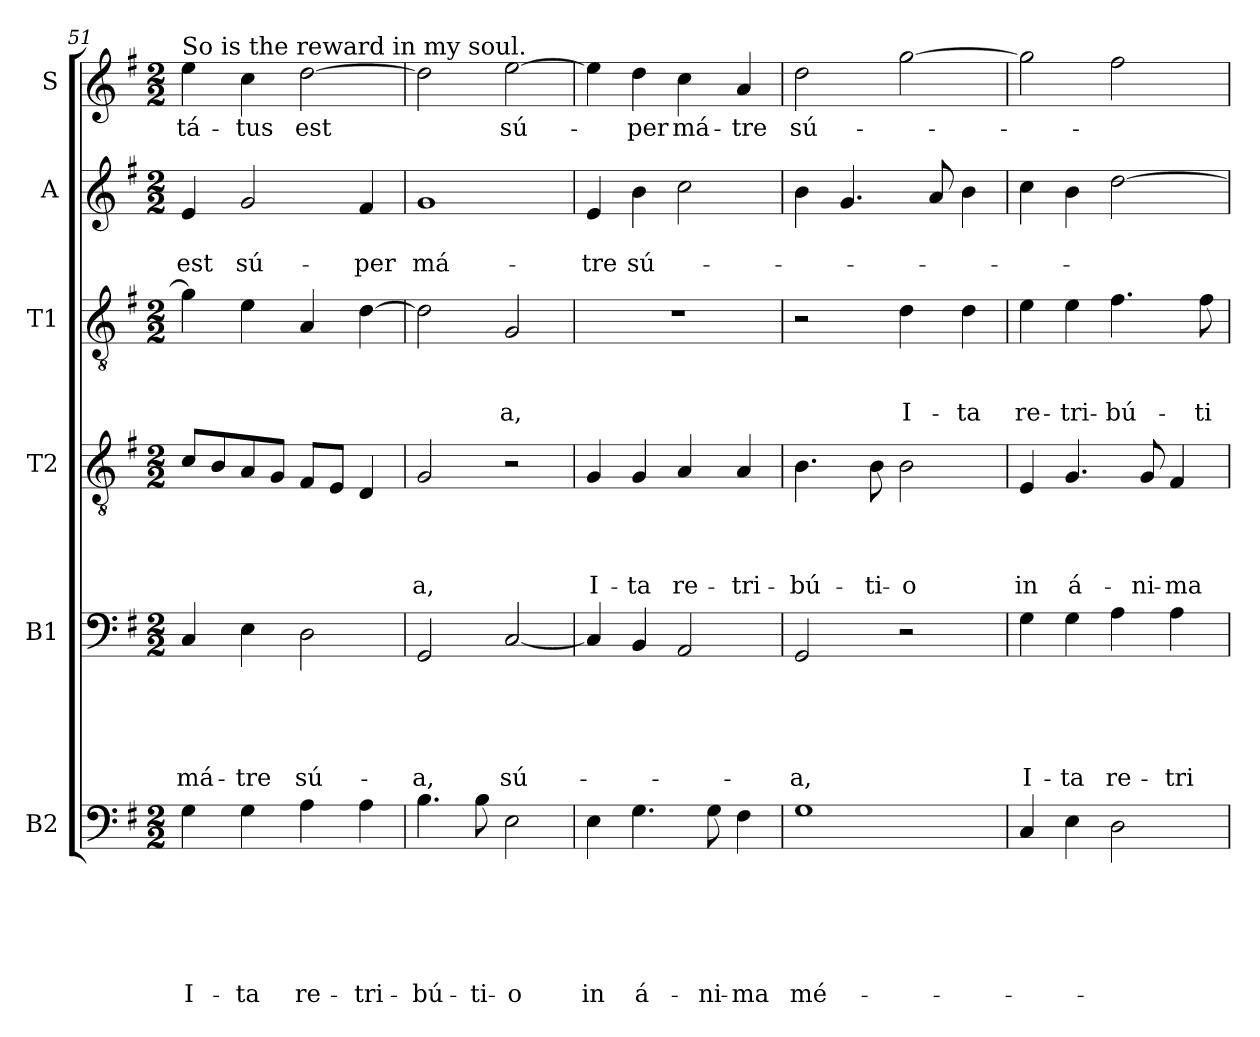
**kern	**text	**text	**text	**text	**text	**text	**kern	**text	**text	**text	**text	**text	**kern	**text	**text	**text	**text	**kern	**text	**text	**text	**kern	**text	**text	**kern	**text
*part6	*part6	*part6	*part6	*part6	*part6	*part6	*part5	*part5	*part5	*part5	*part5	*part5	*part4	*part4	*part4	*part4	*part4	*part3	*part3	*part3	*part3	*part2	*part2	*part2	*part1	*part1
*staff6	*staff6	*staff6	*staff6	*staff6	*staff6	*staff6	*staff5	*staff5	*staff5	*staff5	*staff5	*staff5	*staff4	*staff4	*staff4	*staff4	*staff4	*staff3	*staff3	*staff3	*staff3	*staff2	*staff2	*staff2	*staff1	*staff1
*I"B2	*	*	*	*	*	*	*I"B1	*	*	*	*	*	*I"T2	*	*	*	*	*I"T1	*	*	*	*I"A	*	*	*I"S	*
!!LO:PB:g=z
*clefF4	*	*	*	*	*	*	*clefF4	*	*	*	*	*	*clefGv2	*	*	*	*	*clefGv2	*	*	*	*clefG2	*	*	*clefG2	*
*k[f#]	*	*	*	*	*	*	*k[f#]	*	*	*	*	*	*k[f#]	*	*	*	*	*k[f#]	*	*	*	*k[f#]	*	*	*k[f#]	*
*G:	*	*	*	*	*	*	*G:	*	*	*	*	*	*G:	*	*	*	*	*G:	*	*	*	*G:	*	*	*G:	*
*M2/2	*	*	*	*	*	*	*M2/2	*	*	*	*	*	*M2/2	*	*	*	*	*M2/2	*	*	*	*M2/2	*	*	*M2/2	*
=51	=51	=51	=51	=51	=51	=51	=51	=51	=51	=51	=51	=51	=51	=51	=51	=51	=51	=51	=51	=51	=51	=51	=51	=51	=51	=51
!	!	!	!	!	!	!	!	!	!	!	!	!	!	!	!	!	!	!	!	!	!	!	!	!	!LO:TX:a:t=So is the reward in my soul.	!
!	!	!	!	!	!	!LO:LY:b	!	!	!	!	!	!LO:LY:b	!	!	!	!	!	!	!	!	!	!	!	!LO:LY:b	!	!LO:LY:b
4G\	.	.	.	.	.	I-	4C/	.	.	.	.	má-	8c/L	.	.	.	.	4g\]	.	.	.	4e/	.	est	4ee\	-tá-
.	.	.	.	.	.	.	.	.	.	.	.	.	8B/	.	.	.	.	.	.	.	.	.	.	.	.	.
!	!	!	!	!	!	!LO:LY:b	!	!	!	!	!	!LO:LY:b	!	!	!	!	!	!	!	!	!	!	!	!LO:LY:b	!	!LO:LY:b
4G\	.	.	.	.	.	-ta	4E\	.	.	.	.	-tre	8A/	.	.	.	.	4e\	.	.	.	2g/	.	sú-	4cc\	-tus
.	.	.	.	.	.	.	.	.	.	.	.	.	8G/J	.	.	.	.	.	.	.	.	.	.	.	.	.
!	!	!	!	!	!	!LO:LY:b	!	!	!	!	!	!LO:LY:b	!	!	!	!	!	!	!	!	!	!	!	!	!	!LO:LY:b
4A\	.	.	.	.	.	re-	2D\	.	.	.	.	sú-	8F#/L	.	.	.	.	4A/	.	.	.	.	.	.	[2dd\	est
.	.	.	.	.	.	.	.	.	.	.	.	.	8E/J	.	.	.	.	.	.	.	.	.	.	.	.	.
!	!	!	!	!	!	!LO:LY:b	!	!	!	!	!	!	!	!	!	!	!	!	!	!	!	!	!	!LO:LY:b	!	!
4A\	.	.	.	.	.	-tri-	.	.	.	.	.	.	4D/	.	.	.	.	[4d\	.	.	.	4f#/	.	-per	.	.
=52	=52	=52	=52	=52	=52	=52	=52	=52	=52	=52	=52	=52	=52	=52	=52	=52	=52	=52	=52	=52	=52	=52	=52	=52	=52	=52
!	!	!	!	!	!	!LO:LY:b	!	!	!	!	!	!LO:LY:b	!	!	!	!	!LO:LY:b	!	!	!	!	!	!	!LO:LY:b	!	!
4.B\	.	.	.	.	.	-bú-	2GG/	.	.	.	.	-a,	2G/	.	.	.	-a,	2d\]	.	.	.	1g	.	má-	2dd\]	.
!	!	!	!	!	!	!LO:LY:b	!	!	!	!	!	!	!	!	!	!	!	!	!	!	!	!	!	!	!	!
8B\	.	.	.	.	.	-ti-	.	.	.	.	.	.	.	.	.	.	.	.	.	.	.	.	.	.	.	.
!	!	!	!	!	!	!LO:LY:b	!	!	!	!	!	!LO:LY:b	!	!	!	!	!	!	!	!	!LO:LY:b	!	!	!	!	!LO:LY:b
2E\	.	.	.	.	.	-o	[2C/	.	.	.	.	sú-	2r	.	.	.	.	2G/	.	.	-a,	.	.	.	[2ee\	sú-
=53	=53	=53	=53	=53	=53	=53	=53	=53	=53	=53	=53	=53	=53	=53	=53	=53	=53	=53	=53	=53	=53	=53	=53	=53	=53	=53
!	!	!	!	!	!	!LO:LY:b	!	!	!	!	!	!	!	!	!	!	!LO:LY:b	!	!	!	!	!	!	!LO:LY:b	!	!
4E\	.	.	.	.	.	in	4C/]	.	.	.	.	.	4G/	.	.	.	I-	1r	.	.	.	4e/	.	-tre	4ee\]	.
!	!	!	!	!	!	!LO:LY:b	!	!	!	!	!	!	!	!	!	!	!LO:LY:b	!	!	!	!	!	!	!LO:LY:b	!	!LO:LY:b
4.G\	.	.	.	.	.	á-	4BB/	.	.	.	.	.	4G/	.	.	.	-ta	.	.	.	.	4b\	.	sú-	4dd\	-per
!	!	!	!	!	!	!	!	!	!	!	!	!	!	!	!	!	!LO:LY:b	!	!	!	!	!	!	!	!	!LO:LY:b
.	.	.	.	.	.	.	2AA/	.	.	.	.	.	4A/	.	.	.	re-	.	.	.	.	2cc\	.	.	4cc\	má-
!	!	!	!	!	!	!LO:LY:b	!	!	!	!	!	!	!	!	!	!	!	!	!	!	!	!	!	!	!	!
8G\	.	.	.	.	.	-ni-	.	.	.	.	.	.	.	.	.	.	.	.	.	.	.	.	.	.	.	.
!	!	!	!	!	!	!LO:LY:b	!	!	!	!	!	!	!	!	!	!	!LO:LY:b	!	!	!	!	!	!	!	!	!LO:LY:b
4F#\	.	.	.	.	.	-ma	.	.	.	.	.	.	4A/	.	.	.	-tri-	.	.	.	.	.	.	.	4a/	-tre
=54	=54	=54	=54	=54	=54	=54	=54	=54	=54	=54	=54	=54	=54	=54	=54	=54	=54	=54	=54	=54	=54	=54	=54	=54	=54	=54
!	!	!	!	!	!	!LO:LY:b	!	!	!	!	!	!LO:LY:b	!	!	!	!	!LO:LY:b	!	!	!	!	!	!	!	!	!LO:LY:b
1G	.	.	.	.	.	mé-	2GG/	.	.	.	.	-a,	4.B\	.	.	.	-bú-	2r	.	.	.	4b\	.	.	2dd\	sú-
.	.	.	.	.	.	.	.	.	.	.	.	.	.	.	.	.	.	.	.	.	.	4.g/	.	.	.	.
!	!	!	!	!	!	!	!	!	!	!	!	!	!	!	!	!	!LO:LY:b	!	!	!	!	!	!	!	!	!
.	.	.	.	.	.	.	.	.	.	.	.	.	8B\	.	.	.	-ti-	.	.	.	.	.	.	.	.	.
!	!	!	!	!	!	!	!	!	!	!	!	!	!	!	!	!	!LO:LY:b	!	!	!	!LO:LY:b	!	!	!	!	!
.	.	.	.	.	.	.	2r	.	.	.	.	.	2B\	.	.	.	-o	4d\	.	.	I-	.	.	.	[2gg\	.
.	.	.	.	.	.	.	.	.	.	.	.	.	.	.	.	.	.	.	.	.	.	8a/	.	.	.	.
!	!	!	!	!	!	!	!	!	!	!	!	!	!	!	!	!	!	!	!	!	!LO:LY:b	!	!	!	!	!
.	.	.	.	.	.	.	.	.	.	.	.	.	.	.	.	.	.	4d\	.	.	-ta	4b\	.	.	.	.
=55	=55	=55	=55	=55	=55	=55	=55	=55	=55	=55	=55	=55	=55	=55	=55	=55	=55	=55	=55	=55	=55	=55	=55	=55	=55	=55
!	!	!	!	!	!	!	!	!	!	!	!	!LO:LY:b	!	!	!	!	!LO:LY:b	!	!	!	!LO:LY:b	!	!	!	!	!
4C/	.	.	.	.	.	.	4G\	.	.	.	.	I-	4E/	.	.	.	in	4e\	.	.	re-	4cc\	.	.	2gg\]	.
!	!	!	!	!	!	!	!	!	!	!	!	!LO:LY:b	!	!	!	!	!LO:LY:b	!	!	!	!LO:LY:b	!	!	!	!	!
4E\	.	.	.	.	.	.	4G\	.	.	.	.	-ta	4.G/	.	.	.	á-	4e\	.	.	-tri-	4b\	.	.	.	.
!	!	!	!	!	!	!	!	!	!	!	!	!LO:LY:b	!	!	!	!	!	!	!	!	!LO:LY:b	!	!	!	!	!
2D\	.	.	.	.	.	.	4A\	.	.	.	.	re-	.	.	.	.	.	4.f#\	.	.	-bú-	[2dd\	.	.	2ff#\	.
!	!	!	!	!	!	!	!	!	!	!	!	!	!	!	!	!	!LO:LY:b	!	!	!	!	!	!	!	!	!
.	.	.	.	.	.	.	.	.	.	.	.	.	8G/	.	.	.	-ni-	.	.	.	.	.	.	.	.	.
!	!	!	!	!	!	!	!	!	!	!	!	!LO:LY:b	!	!	!	!	!LO:LY:b	!	!	!	!	!	!	!	!	!
.	.	.	.	.	.	.	4A\	.	.	.	.	-tri-	4F#/	.	.	.	-ma	.	.	.	.	.	.	.	.	.
!	!	!	!	!	!	!	!	!	!	!	!	!	!	!	!	!	!	!	!	!	!LO:LY:b	!	!	!	!	!
.	.	.	.	.	.	.	.	.	.	.	.	.	.	.	.	.	.	8f#\	.	.	-ti-	.	.	.	.	.
=	=	=	=	=	=	=	=	=	=	=	=	=	=	=	=	=	=	=	=	=	=	=	=	=	=	=
*-	*-	*-	*-	*-	*-	*-	*-	*-	*-	*-	*-	*-	*-	*-	*-	*-	*-	*-	*-	*-	*-	*-	*-	*-	*-	*-
